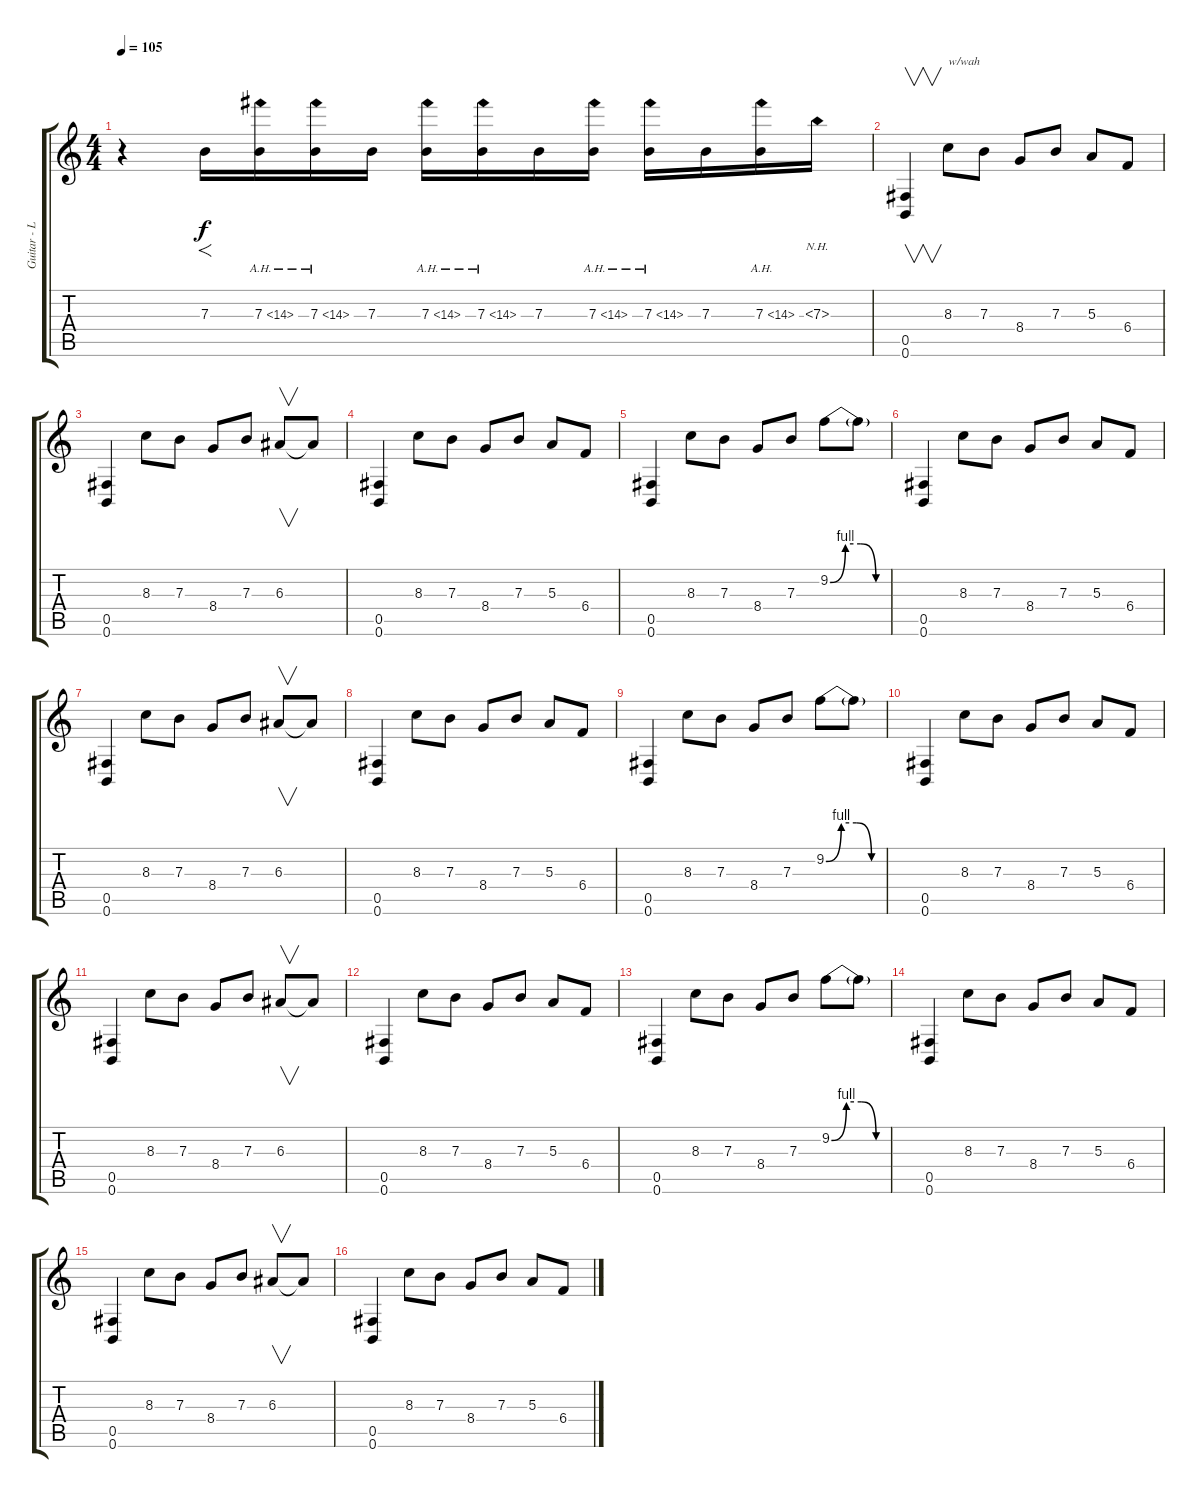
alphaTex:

\track ("Guitar - Lead" "Guitar - L") {instrument distortionguitar}
\staff {score tabs}
\tuning (Db4 Ab3 E3 B2 Gb2 B1) {hide}
\ts (4 4)
\tempo 105
\clef g2
\ks c
r.4{dy f instrument distortionguitar} 7.3.16{f volume 6} 7.3{ah 7}.16 7.3{ah 7}.16 7.3.16{volume 9} 7.3{ah 7}.16 7.3{ah 7}.16 7.3.16 7.3{ah 7}.16 7.3{ah 7}.16 7.3.16{volume 12} 7.3{ah 7}.16 7.3{nh}.16 |
(0.5 0.6).4{v volume 14} 8.3.8{txt "w/wah"} 7.3.8 8.4.8 7.3.8 5.3.8 6.4.8 |
(0.5 0.6).4 8.3.8 7.3.8 8.4.8 7.3.8 6.3.8{v} 6.3{t}.8 |
(0.5 0.6).4 8.3.8 7.3.8 8.4.8 7.3.8 5.3.8 6.4.8 |
(0.5 0.6).4 8.3.8 7.3.8 8.4.8 7.3.8 9.2{be (custom 0 0 15 4 30 4 45 0 60 0)}.8 9.2{t}.8 |
(0.5 0.6).4 8.3.8 7.3.8 8.4.8 7.3.8 5.3.8 6.4.8 |
(0.5 0.6).4 8.3.8 7.3.8 8.4.8 7.3.8 6.3.8{v} 6.3{t}.8 |
(0.5 0.6).4 8.3.8 7.3.8 8.4.8 7.3.8 5.3.8 6.4.8 |
(0.5 0.6).4 8.3.8 7.3.8 8.4.8 7.3.8 9.2{be (custom 0 0 15 4 30 4 45 0 60 0)}.8 9.2{t}.8 |
(0.5 0.6).4 8.3.8 7.3.8 8.4.8 7.3.8 5.3.8 6.4.8 |
(0.5 0.6).4 8.3.8 7.3.8 8.4.8 7.3.8 6.3.8{v} 6.3{t}.8 |
(0.5 0.6).4 8.3.8 7.3.8 8.4.8 7.3.8 5.3.8 6.4.8 |
(0.5 0.6).4 8.3.8 7.3.8 8.4.8 7.3.8 9.2{be (custom 0 0 15 4 30 4 45 0 60 0)}.8 9.2{t}.8 |
(0.5 0.6).4 8.3.8 7.3.8 8.4.8 7.3.8 5.3.8 6.4.8 |
(0.5 0.6).4 8.3.8 7.3.8 8.4.8 7.3.8 6.3.8{v} 6.3{t}.8 |
(0.5 0.6).4 8.3.8 7.3.8 8.4.8 7.3.8 5.3.8 6.4.8
